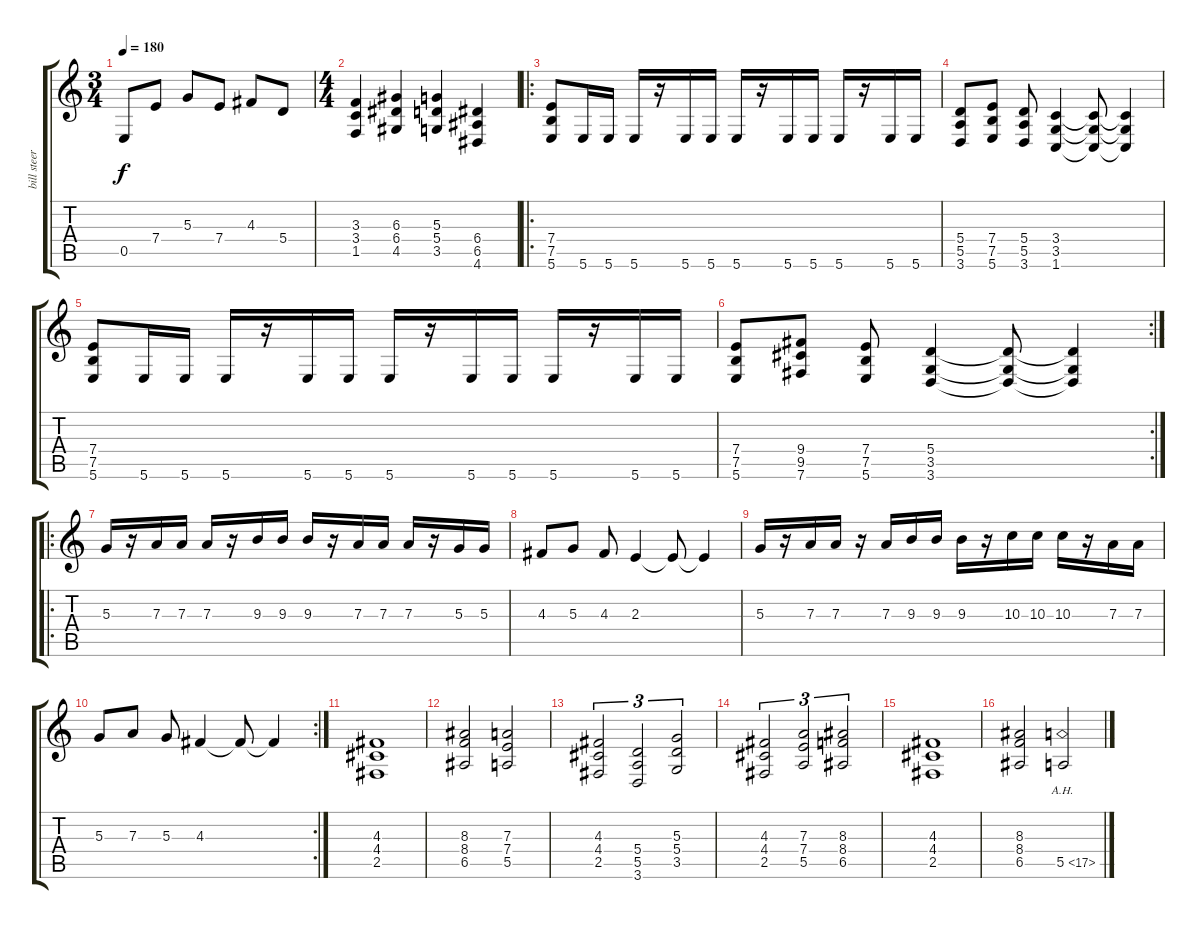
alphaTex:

\track ("bill steer" "bill steer") {instrument distortionguitar}
\staff {score tabs}
\tuning (B3 Gb3 D3 A2 E2 B1) {hide}
\ts (3 4)
\tempo 180
\clef g2
\ks c
0.5.8{dy f} 7.4.8 5.3.8 7.4.8 4.3.8 5.4.8 |
\ts (4 4)
(3.3 3.4 1.5).4 (6.3 6.4 4.5).4 (5.3 5.4 3.5).4 (6.4 6.5 4.6).4 |
\ro
(7.4 7.5 5.6).8 5.6.16 5.6.16 5.6.16 r.16 5.6.16 5.6.16 5.6.16 r.16 5.6.16 5.6.16 5.6.16 r.16 5.6.16 5.6.16 |
(5.4 5.5 3.6).8 (7.4 7.5 5.6).8 (5.4 5.5 3.6).8 (3.4 3.5 1.6).4 (3.4{t} 3.5{t} 1.6{t}).8 (3.4{t} 3.5{t} 1.6{t}).4 |
(7.4 7.5 5.6).8 5.6.16 5.6.16 5.6.16 r.16 5.6.16 5.6.16 5.6.16 r.16 5.6.16 5.6.16 5.6.16 r.16 5.6.16 5.6.16 |
\rc 2
(7.4 7.5 5.6).8 (9.4 9.5 7.6).8 (7.4 7.5 5.6).8 (5.4 3.5 3.6).4 (5.4{t} 3.5{t} 3.6{t}).8 (5.4{t} 3.5{t} 3.6{t}).4 |
\ro
5.3.16 r.16 7.3.16 7.3.16 7.3.16 r.16 9.3.16 9.3.16 9.3.16 r.16 7.3.16 7.3.16 7.3.16 r.16 5.3.16 5.3.16 |
4.3.8 5.3.8 4.3.8 2.3.4 2.3{t}.8 2.3{t}.4 |
5.3.16 r.16 7.3.16 7.3.16 r.16 7.3.16 9.3.16 9.3.16 9.3.16 r.16 10.3.16 10.3.16 10.3.16 r.16 7.3.16 7.3.16 |
\rc 2
5.3.8 7.3.8 5.3.8 4.3.4 4.3{t}.8 4.3{t}.4 |
(4.3 4.4 2.5).1 |
(8.3 8.4 6.5).2 (7.3 7.4 5.5).2 |
(4.3 4.4 2.5).2{tu (3 2)} (5.4 5.5 3.6).2{tu (3 2)} (5.3 5.4 3.5).2{tu (3 2)} |
(4.3 4.4 2.5).2{tu (3 2)} (7.3 7.4 5.5).2{tu (3 2)} (8.3 8.4 6.5).2{tu (3 2)} |
(4.3 4.4 2.5).1 |
(8.3 8.4 6.5).2 5.5{ah 12}.2
